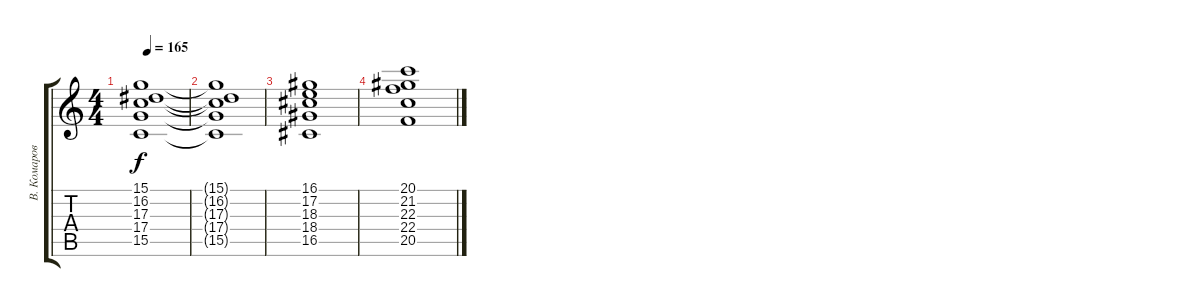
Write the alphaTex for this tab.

\track ("В. Комаров" "В. Комаров") {instrument drawbarorgan}
\staff {score tabs}
\tuning (E4 B3 G3 D3 A2 E2) {hide}
\ts (4 4)
\tempo 165
\clef g2
\ks c
(15.1 16.2 17.3 17.4 15.5).1{dy f} |
(15.1{t} 16.2{t} 17.3{t} 17.4{t} 15.5{t}).1 |
(16.1 17.2 18.3 18.4 16.5).1 |
(20.1 21.2 22.3 22.4 20.5).1
